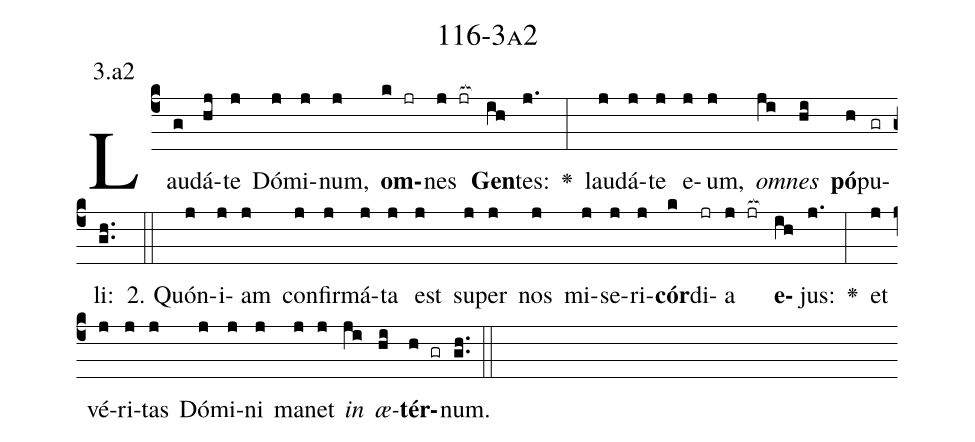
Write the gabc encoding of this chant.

name: 116-3a2;
annotation: 3.a2;
%%
(c4)Lau(g)dá(hj)te(j) Dó(j)mi(j)num,(j) <b>om</b>(k jr)nes(j jr[ocb:1{]) <b>Gen</b>(ih[ocb:0}])tes:(j.) <v>\greheightstar</v>(:) lau(j)dá(j)te(j) e(j)um,(j) <i>om</i>(ji)<i>nes</i>(hi) <b>pó</b>(h)pu(gr)li:(gh..) (::)
2. Quón(j)i(j)am(j) con(j)fir(j)má(j)ta(j) est(j) su(j)per(j) nos(j) mi(j)se(j)ri(j)<b>cór</b>(k)di(jr)a(j jr[ocb:1{]) <b>e</b>(ih[ocb:0}])jus:(j.) <v>\greheightstar</v>(:) et(j) vé(j)ri(j)tas(j) Dó(j)mi(j)ni(j) ma(j)net(j) <i>in</i>(ji) <i>æ</i>(hi)<b>tér</b>(h gr)num.(gh..) (::)
